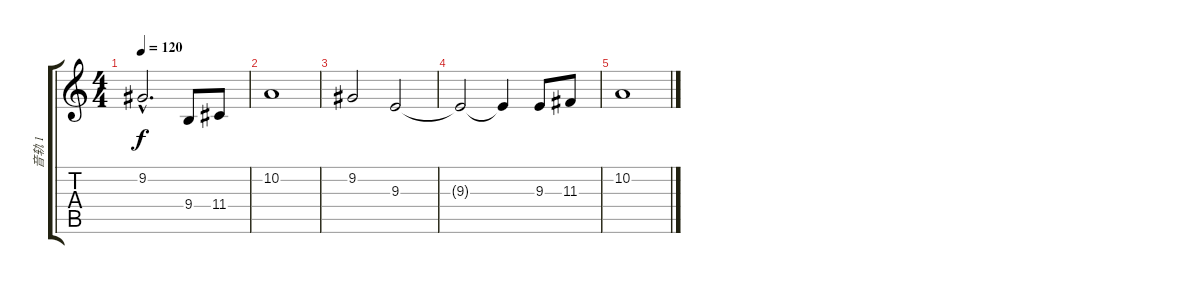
\track ("音轨 1" "音轨 1") {instrument flute}
\staff {score tabs}
\tuning (E4 B3 G3 D3 A2 E2) {hide}
\ts (4 4)
\tempo 120
\clef g2
\ks c
9.2{hac}.2{d dy f} 9.4.8 11.4.8 |
10.2.1 |
9.2.2 9.3.2 |
9.3{t}.2 9.3{t}.4 9.3.8 11.3.8 |
10.2.1
